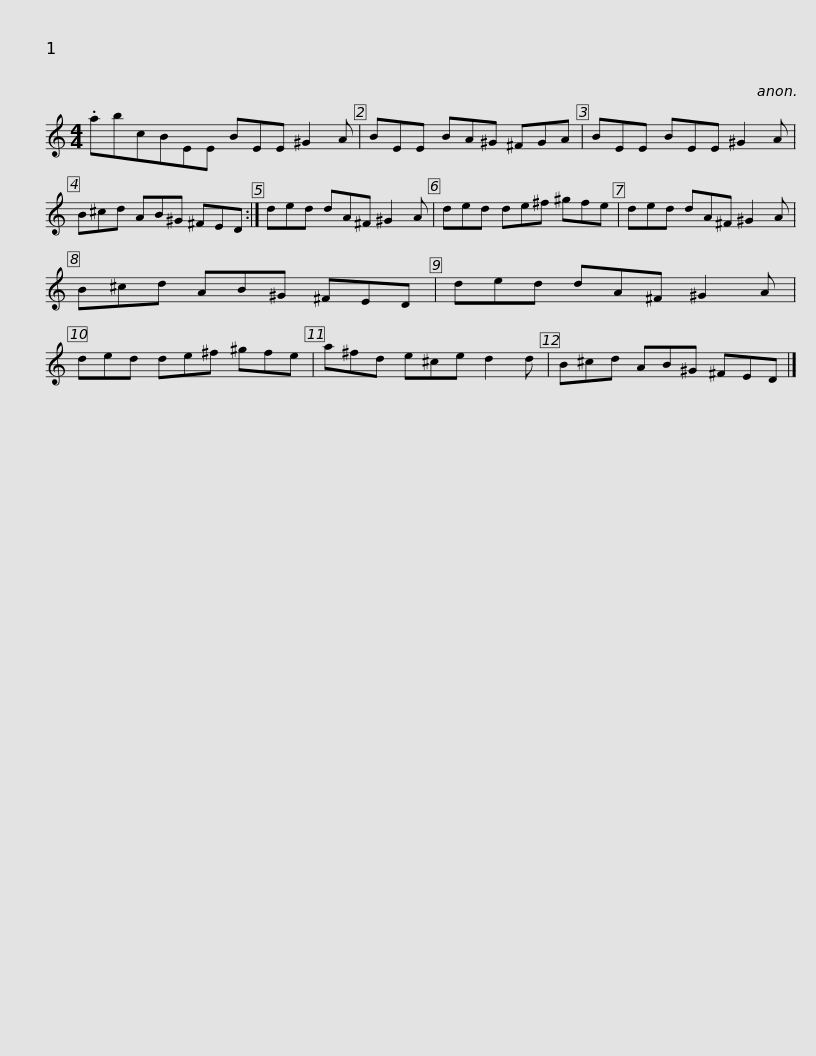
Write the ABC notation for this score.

X:1
L:1/8
M:4/4
I:linebreak $
K:C
V:1 treble
V:1
 .abcBEE BEE ^G2 A | BEE BA^G ^FGA | BEE BEE ^G2 A | B^cd AB^G ^FED :|$ ded dA^F ^G2 A | %5
 ded de^f ^gfe | ded dA^F ^G2 A | B^cd AB^G ^FED | ded dA^F ^G2 A |$ ded de^f ^gfe | %10
 a^fd e^ce d2 d | B^cd AB^G ^FED |] %12
